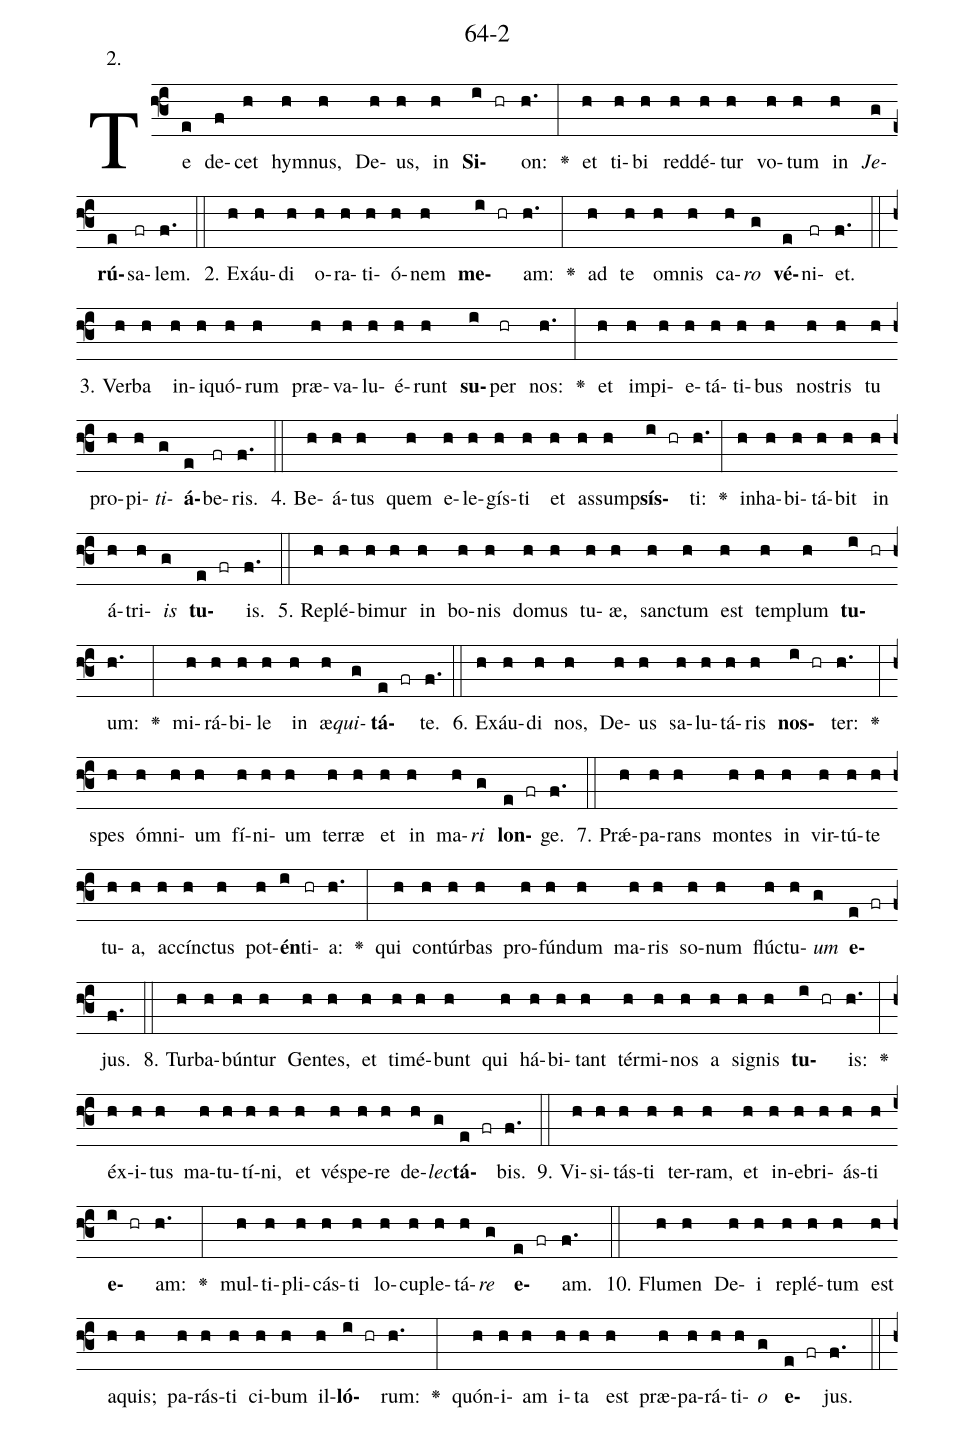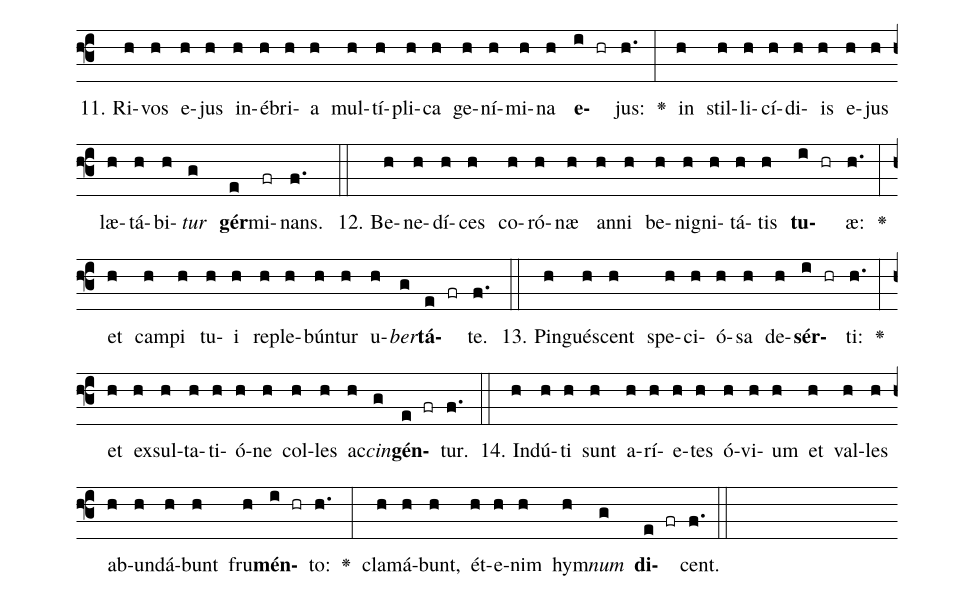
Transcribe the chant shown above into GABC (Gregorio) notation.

name: 64-2;
annotation: 2.;
%%
(f3)Te(e) de(f)cet(h) hym(h)nus,(h) De(h)us,(h) in(h) <b>Si</b>(i hr)on:(h.) <v>\greheightstar</v>(:) et(h) ti(h)bi(h) red(h)dé(h)tur(h) vo(h)tum(h) in(h) <i>Je</i>(g)<b>rú</b>(e)sa(fr)lem.(f.) (::)
2. Ex(h)áu(h)di(h) o(h)ra(h)ti(h)ó(h)nem(h) <b>me</b>(i hr)am:(h.) <v>\greheightstar</v>(:) ad(h) te(h) om(h)nis(h) ca(h)<i>ro</i>(g) <b>vé</b>(e)ni(fr)et.(f.) (::)
3. Ver(h)ba(h) in(h)i(h)quó(h)rum(h) præ(h)va(h)lu(h)é(h)runt(h) <b>su</b>(i)per(hr) nos:(h.) <v>\greheightstar</v>(:) et(h) im(h)pi(h)e(h)tá(h)ti(h)bus(h) nos(h)tris(h) tu(h) pro(h)pi(h)<i>ti</i>(g)<b>á</b>(e)be(fr)ris.(f.) (::)
4. Be(h)á(h)tus(h) quem(h) e(h)le(h)gís(h)ti(h) et(h) as(h)sump(h)<b>sís</b>(i hr)ti:(h.) <v>\greheightstar</v>(:) in(h)ha(h)bi(h)tá(h)bit(h) in(h) á(h)tri(h)<i>is</i>(g) <b>tu</b>(e fr)is.(f.) (::)
5. Re(h)plé(h)bi(h)mur(h) in(h) bo(h)nis(h) do(h)mus(h) tu(h)æ,(h) sanc(h)tum(h) est(h) tem(h)plum(h) <b>tu</b>(i hr)um:(h.) <v>\greheightstar</v>(:) mi(h)rá(h)bi(h)le(h) in(h) æ(h)<i>qui</i>(g)<b>tá</b>(e fr)te.(f.) (::)
6. Ex(h)áu(h)di(h) nos,(h) De(h)us(h) sa(h)lu(h)tá(h)ris(h) <b>nos</b>(i hr)ter:(h.) <v>\greheightstar</v>(:) spes(h) óm(h)ni(h)um(h) fí(h)ni(h)um(h) ter(h)ræ(h) et(h) in(h) ma(h)<i>ri</i>(g) <b>lon</b>(e fr)ge.(f.) (::)
7. Prǽ(h)pa(h)rans(h) mon(h)tes(h) in(h) vir(h)tú(h)te(h) tu(h)a,(h) ac(h)cínc(h)tus(h) pot(h)<b>én</b>(i)ti(hr)a:(h.) <v>\greheightstar</v>(:) qui(h) con(h)túr(h)bas(h) pro(h)fún(h)dum(h) ma(h)ris(h) so(h)num(h) flúc(h)tu(h)<i>um</i>(g) <b>e</b>(e fr)jus.(f.) (::)
8. Tur(h)ba(h)bún(h)tur(h) Gen(h)tes,(h) et(h) ti(h)mé(h)bunt(h) qui(h) há(h)bi(h)tant(h) tér(h)mi(h)nos(h) a(h) si(h)gnis(h) <b>tu</b>(i hr)is:(h.) <v>\greheightstar</v>(:) éx(h)i(h)tus(h) ma(h)tu(h)tí(h)ni,(h) et(h) vés(h)pe(h)re(h) de(h)<i>lec</i>(g)<b>tá</b>(e fr)bis.(f.) (::)
9. Vi(h)si(h)tás(h)ti(h) ter(h)ram,(h) et(h) in(h)e(h)bri(h)ás(h)ti(h) <b>e</b>(i hr)am:(h.) <v>\greheightstar</v>(:) mul(h)ti(h)pli(h)cás(h)ti(h) lo(h)cu(h)ple(h)tá(h)<i>re</i>(g) <b>e</b>(e fr)am.(f.) (::)
10. Flu(h)men(h) De(h)i(h) re(h)plé(h)tum(h) est(h) a(h)quis;(h) pa(h)rás(h)ti(h) ci(h)bum(h) il(h)<b>ló</b>(i hr)rum:(h.) <v>\greheightstar</v>(:) quón(h)i(h)am(h) i(h)ta(h) est(h) præ(h)pa(h)rá(h)ti(h)<i>o</i>(g) <b>e</b>(e fr)jus.(f.) (::)
11. Ri(h)vos(h) e(h)jus(h) in(h)é(h)bri(h)a(h) mul(h)tí(h)pli(h)ca(h) ge(h)ní(h)mi(h)na(h) <b>e</b>(i hr)jus:(h.) <v>\greheightstar</v>(:) in(h) stil(h)li(h)cí(h)di(h)is(h) e(h)jus(h) læ(h)tá(h)bi(h)<i>tur</i>(g) <b>gér</b>(e)mi(fr)nans.(f.) (::)
12. Be(h)ne(h)dí(h)ces(h) co(h)ró(h)næ(h) an(h)ni(h) be(h)ni(h)gni(h)tá(h)tis(h) <b>tu</b>(i hr)æ:(h.) <v>\greheightstar</v>(:) et(h) cam(h)pi(h) tu(h)i(h) re(h)ple(h)bún(h)tur(h) u(h)<i>ber</i>(g)<b>tá</b>(e fr)te.(f.) (::)
13. Pin(h)gué(h)scent(h) spe(h)ci(h)ó(h)sa(h) de(h)<b>sér</b>(i hr)ti:(h.) <v>\greheightstar</v>(:) et(h) ex(h)sul(h)ta(h)ti(h)ó(h)ne(h) col(h)les(h) ac(h)<i>cin</i>(g)<b>gén</b>(e fr)tur.(f.) (::)
14. Ind(h)ú(h)ti(h) sunt(h) a(h)rí(h)e(h)tes(h) ó(h)vi(h)um(h) et(h) val(h)les(h) ab(h)un(h)dá(h)bunt(h) fru(h)<b>mén</b>(i hr)to:(h.) <v>\greheightstar</v>(:) cla(h)má(h)bunt,(h) ét(h)e(h)nim(h) hym(h)<i>num</i>(g) <b>di</b>(e fr)cent.(f.) (::)
